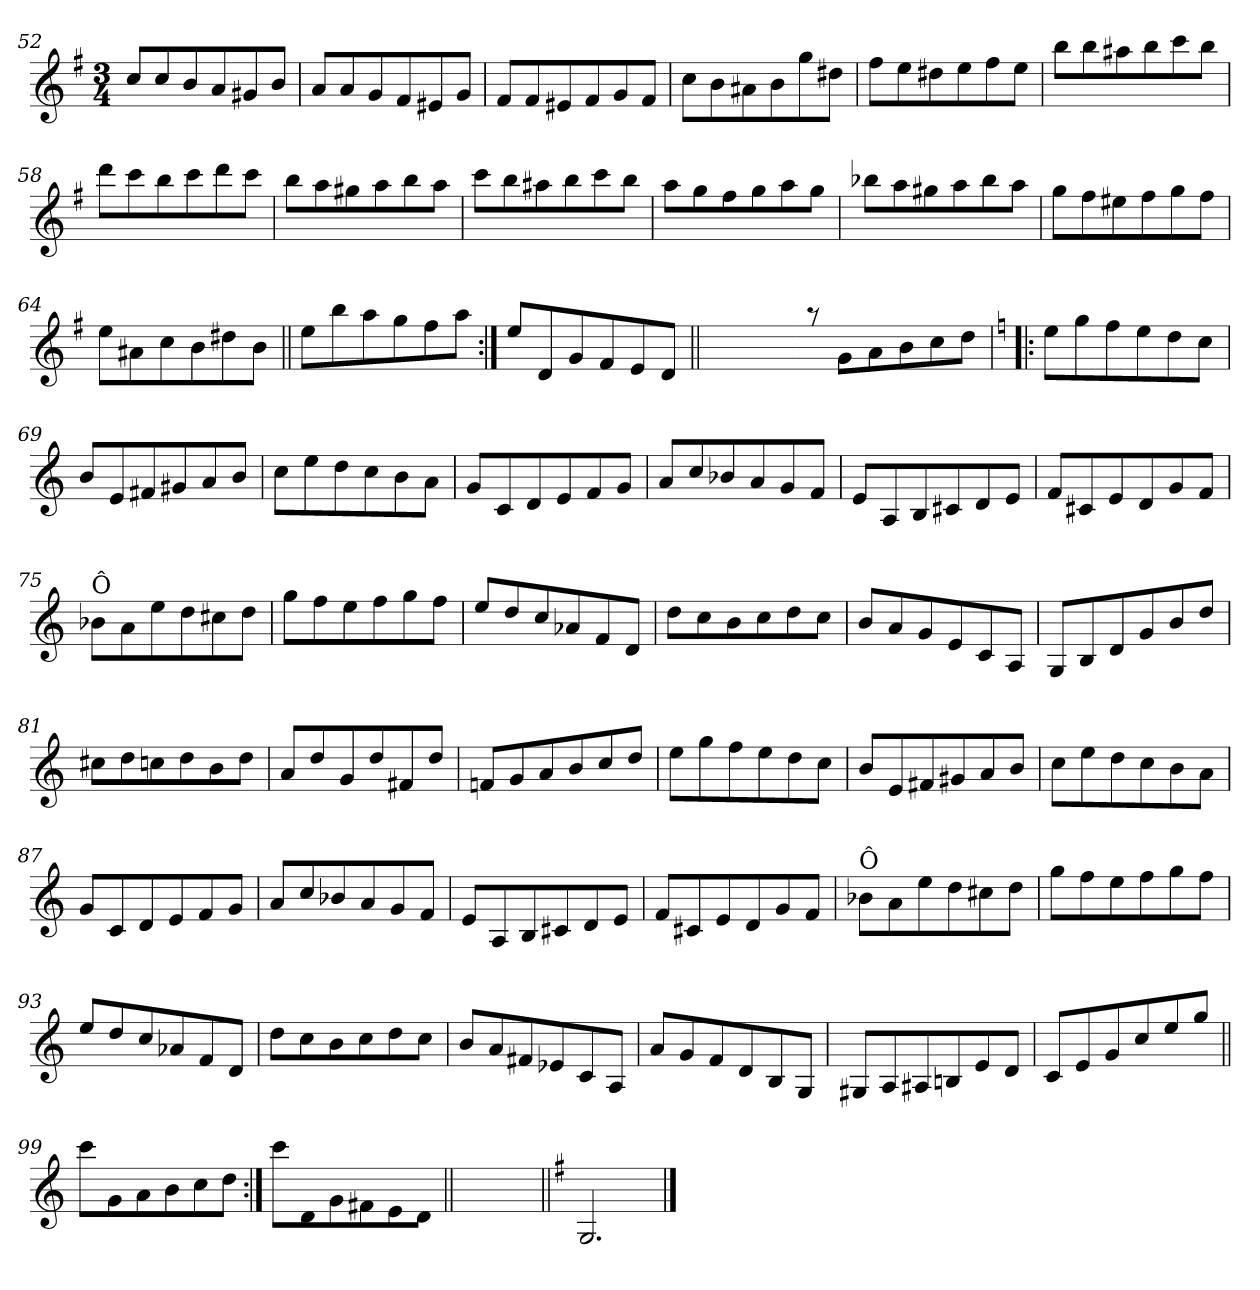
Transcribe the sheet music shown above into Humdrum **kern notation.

**kern
*part1
*staff1
*clefG2
*k[f#]
*G:
*M3/4
=52
*^
8cc/L	2.ryy
8cc/	.
8b/	.
8a/	.
8g#X/	.
8b/J	.
=53	=53
8a/L	2.ryy
8a/	.
8g/	.
8f#/	.
8e#X/	.
8g/J	.
=54	=54
8f#/L	2.ryy
8f#/	.
8e#X/	.
8f#/	.
8g/	.
8f#/J	.
=55	=55
8cc\L	2.ryy
8b\	.
8a#X\	.
8b\	.
8gg\	.
8dd#X\J	.
=56	=56
8ff#\L	2.ryy
8ee\	.
8dd#X\	.
8ee\	.
8ff#\	.
8ee\J	.
!!LO:LB:g=z	!!
=57	=57
8bb\L	2.ryy
8bb\	.
8aa#X\	.
8bb\	.
8ccc\	.
8bb\J	.
=58	=58
8ddd\L	2.ryy
8ccc\	.
8bb\	.
8ccc\	.
8ddd\	.
8ccc\J	.
=59	=59
8bb\L	2.ryy
8aa\	.
8gg#X\	.
8aa\	.
8bb\	.
8aa\J	.
=60	=60
8ccc\L	2.ryy
8bb\	.
8aa#X\	.
8bb\	.
8ccc\	.
8bb\J	.
=61	=61
8aa\L	2.ryy
8gg\	.
8ff#\	.
8gg\	.
8aa\	.
8gg\J	.
!!LO:LB:g=z	!!
=62	=62
8bb-X\L	2.ryy
8aa\	.
8gg#X\	.
8aa\	.
8bb-\	.
8aa\J	.
=63	=63
8gg\L	2.ryy
8ff#\	.
8ee#X\	.
8ff#\	.
8gg\	.
8ff#\J	.
=64	=64
8ee\L	2.ryy
8a#X\	.
8cc\	.
8b\	.
8dd#X\	.
8b\J	.
=65||	=65||
8ee\L	2.ryy
8bb\	.
8aa\	.
8gg\	.
8ff#\	.
8aa\J	.
=66:|!	=66:|!
8ee/L	2.ryy
8d/	.
8g/	.
8f#/	.
8e/	.
8d/J	.
*v	*v
=66X1||
*stria0
2.ryy
!!LO:LB:g=z
=67-
*stria5
*^
8raa	2.ryy
8g\L	.
8a\	.
8b\	.
8cc\	.
8dd\J	.
=68!|:	=68!|:
*k[]	*
*C:	*
8ee\L	2.ryy
8gg\	.
8ff\	.
8ee\	.
8dd\	.
8cc\J	.
=69	=69
8b/L	2.ryy
8e/	.
8f#X/	.
8g#X/	.
8a/	.
8b/J	.
=70	=70
8cc\L	2.ryy
8ee\	.
8dd\	.
8cc\	.
8b\	.
8a\J	.
=71	=71
8g/L	2.ryy
8c/	.
8d/	.
8e/	.
8f/	.
8g/J	.
!!LO:LB:g=z	!!
=72	=72
8a/L	2.ryy
8cc/	.
8b-X/	.
8a/	.
8g/	.
8f/J	.
=73	=73
8e/L	2.ryy
8A/	.
8B/	.
8c#X/	.
8d/	.
8e/J	.
=74	=74
8f/L	2.ryy
8c#X/	.
8e/	.
8d/	.
8g/	.
8f/J	.
=75	=75
!LO:TX:a:t=Ô	!
8b-X\L	2.ryy
8a\	.
8ee\	.
8dd\	.
8cc#X\	.
8dd\J	.
=76	=76
8gg\L	2.ryy
8ff\	.
8ee\	.
8ff\	.
8gg\	.
8ff\J	.
=77	=77
8ee/L	2.ryy
8dd/	.
8cc/	.
8a-X/	.
8f/	.
8d/J	.
!!LO:LB:g=z	!!
=78	=78
8dd\L	2.ryy
8cc\	.
8b\	.
8cc\	.
8dd\	.
8cc\J	.
=79	=79
8b/L	2.ryy
8a/	.
8g/	.
8e/	.
8c/	.
8A/J	.
=80	=80
8G/L	2.ryy
8B/	.
8d/	.
8g/	.
8b/	.
8dd/J	.
=81	=81
8cc#X\L	2.ryy
8dd\	.
8ccn\	.
8dd\	.
8b\	.
8dd\J	.
=82	=82
8a/L	2.ryy
8dd/	.
8g/	.
8dd/	.
8f#X/	.
8dd/J	.
!!LO:LB:g=z	!!
=83	=83
8fn/L	2.ryy
8g/	.
8a/	.
8b/	.
8cc/	.
8dd/J	.
=84	=84
8ee\L	2.ryy
8gg\	.
8ff\	.
8ee\	.
8dd\	.
8cc\J	.
=85	=85
8b/L	2.ryy
8e/	.
8f#X/	.
8g#X/	.
8a/	.
8b/J	.
=86	=86
8cc\L	2.ryy
8ee\	.
8dd\	.
8cc\	.
8b\	.
8a\J	.
=87	=87
8g/L	2.ryy
8c/	.
8d/	.
8e/	.
8f/	.
8g/J	.
!!LO:LB:g=z	!!
=88	=88
8a/L	2.ryy
8cc/	.
8b-X/	.
8a/	.
8g/	.
8f/J	.
=89	=89
8e/L	2.ryy
8A/	.
8B/	.
8c#X/	.
8d/	.
8e/J	.
=90	=90
8f/L	2.ryy
8c#X/	.
8e/	.
8d/	.
8g/	.
8f/J	.
=91	=91
!LO:TX:a:t=Ô	!
8b-X\L	2.ryy
8a\	.
8ee\	.
8dd\	.
8cc#X\	.
8dd\J	.
=92	=92
8gg\L	2.ryy
8ff\	.
8ee\	.
8ff\	.
8gg\	.
8ff\J	.
!!LO:LB:g=z	!!
=93	=93
8ee/L	2.ryy
8dd/	.
8cc/	.
8a-X/	.
8f/	.
8d/J	.
=94	=94
8dd\L	2.ryy
8cc\	.
8b\	.
8cc\	.
8dd\	.
8cc\J	.
=95	=95
8b/L	2.ryy
8a/	.
8f#X/	.
8e-X/	.
8c/	.
8A/J	.
=96	=96
8a/L	2.ryy
8g/	.
8f/	.
8d/	.
8B/	.
8G/J	.
=97	=97
8G#X/L	2.ryy
8A/	.
8A#X/	.
8Bn/	.
8e/	.
8d/J	.
!!LO:LB:g=z	!!
=98	=98
8c/L	2.ryy
8e/	.
8g/	.
8cc/	.
8ee/	.
8gg/J	.
=99||	=99||
8ccc\L	2.ryy
8g\	.
8a\	.
8b\	.
8cc\	.
8dd\J	.
=100:|!	=100:|!
8ccc\L	2.ryy
8d\	.
8g\	.
8f#X\	.
8e\	.
8d\J	.
*v	*v
=101||
*stria0
2.ryy
=102||
*stria5
*k[f#]
*G:
*^
2.G/	2.ryy
*v	*v
==
*-
